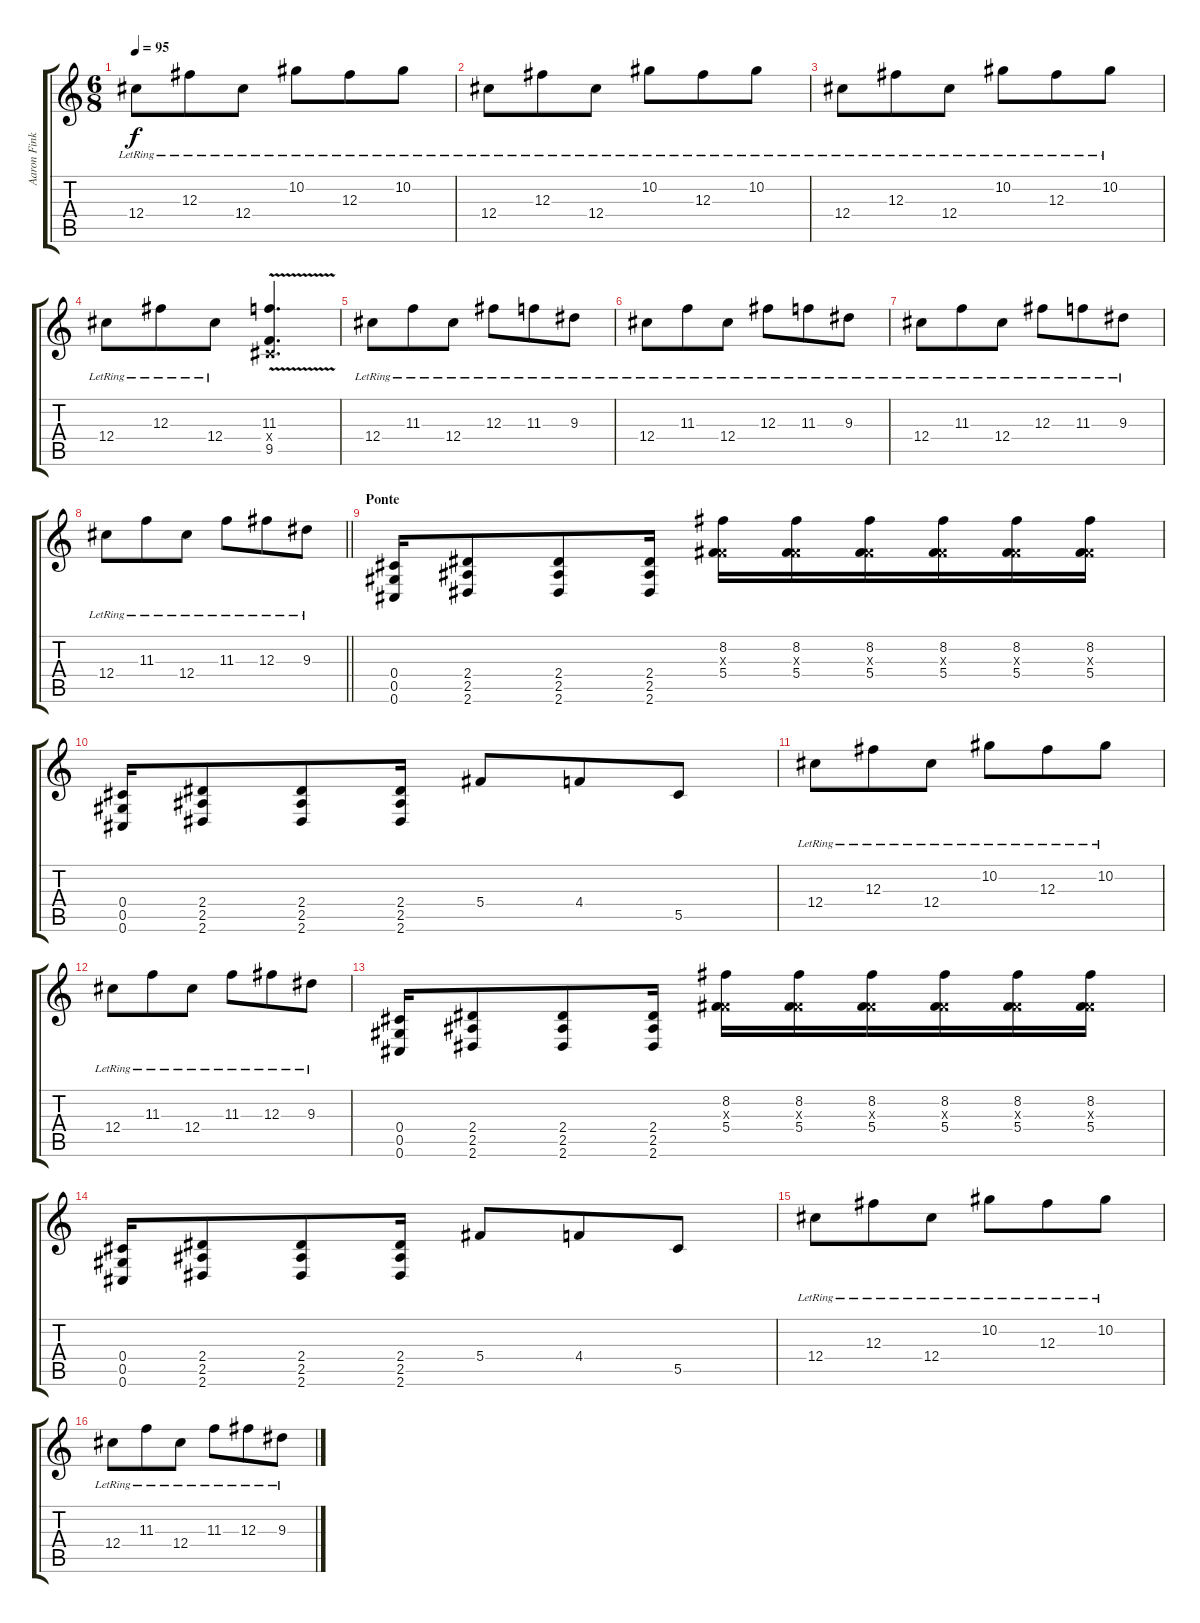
\track ("Aaron Fink" "Aaron Fink") {instrument electricguitarjazz}
\staff {score tabs}
\tuning (Eb4 Bb3 Gb3 Db3 Ab2 Db2) {hide}
\ts (6 8)
\tempo 95
\clef g2
\ks c
12.4{lr}.8{dy f} 12.3{lr}.8 12.4{lr}.8 10.2{lr}.8 12.3{lr}.8 10.2{lr}.8 |
12.4{lr}.8 12.3{lr}.8 12.4{lr}.8 10.2{lr}.8 12.3{lr}.8 10.2{lr}.8 |
12.4{lr}.8 12.3{lr}.8 12.4{lr}.8 10.2{lr}.8 12.3{lr}.8 10.2{lr}.8 |
12.4{lr}.8 12.3{lr}.8 12.4{lr}.8 (11.3{v} 0.4{x} 9.5{v}).4{d} |
12.4{lr}.8 11.3{lr}.8 12.4{lr}.8 12.3{lr}.8 11.3{lr}.8 9.3{lr}.8 |
12.4{lr}.8 11.3{lr}.8 12.4{lr}.8 12.3{lr}.8 11.3{lr}.8 9.3{lr}.8 |
12.4{lr}.8 11.3{lr}.8 12.4{lr}.8 12.3{lr}.8 11.3{lr}.8 9.3{lr}.8 |
\barLineRight lightlight
12.4{lr}.8 11.3{lr}.8 12.4{lr}.8 11.3{lr}.8 12.3{lr}.8 9.3{lr}.8 |
\section ("" "Ponte")
(0.4 0.5 0.6).16 (2.4 2.5 2.6).8 (2.4 2.5 2.6).8 (2.4 2.5 2.6).16 (8.2 0.3{x} 5.4).16 (8.2 0.3{x} 5.4).16 (8.2 0.3{x} 5.4).16 (8.2 0.3{x} 5.4).16 (8.2 0.3{x} 5.4).16 (8.2 0.3{x} 5.4).16 |
(0.4 0.5 0.6).16 (2.4 2.5 2.6).8 (2.4 2.5 2.6).8 (2.4 2.5 2.6).16 5.4.8 4.4.8 5.5.8 |
12.4{lr}.8 12.3{lr}.8 12.4{lr}.8 10.2{lr}.8 12.3{lr}.8 10.2{lr}.8 |
12.4{lr}.8 11.3{lr}.8 12.4{lr}.8 11.3{lr}.8 12.3{lr}.8 9.3{lr}.8 |
(0.4 0.5 0.6).16 (2.4 2.5 2.6).8 (2.4 2.5 2.6).8 (2.4 2.5 2.6).16 (8.2 0.3{x} 5.4).16 (8.2 0.3{x} 5.4).16 (8.2 0.3{x} 5.4).16 (8.2 0.3{x} 5.4).16 (8.2 0.3{x} 5.4).16 (8.2 0.3{x} 5.4).16 |
(0.4 0.5 0.6).16 (2.4 2.5 2.6).8 (2.4 2.5 2.6).8 (2.4 2.5 2.6).16 5.4.8 4.4.8 5.5.8 |
12.4{lr}.8 12.3{lr}.8 12.4{lr}.8 10.2{lr}.8 12.3{lr}.8 10.2{lr}.8 |
12.4{lr}.8 11.3{lr}.8 12.4{lr}.8 11.3{lr}.8 12.3{lr}.8 9.3{lr}.8
